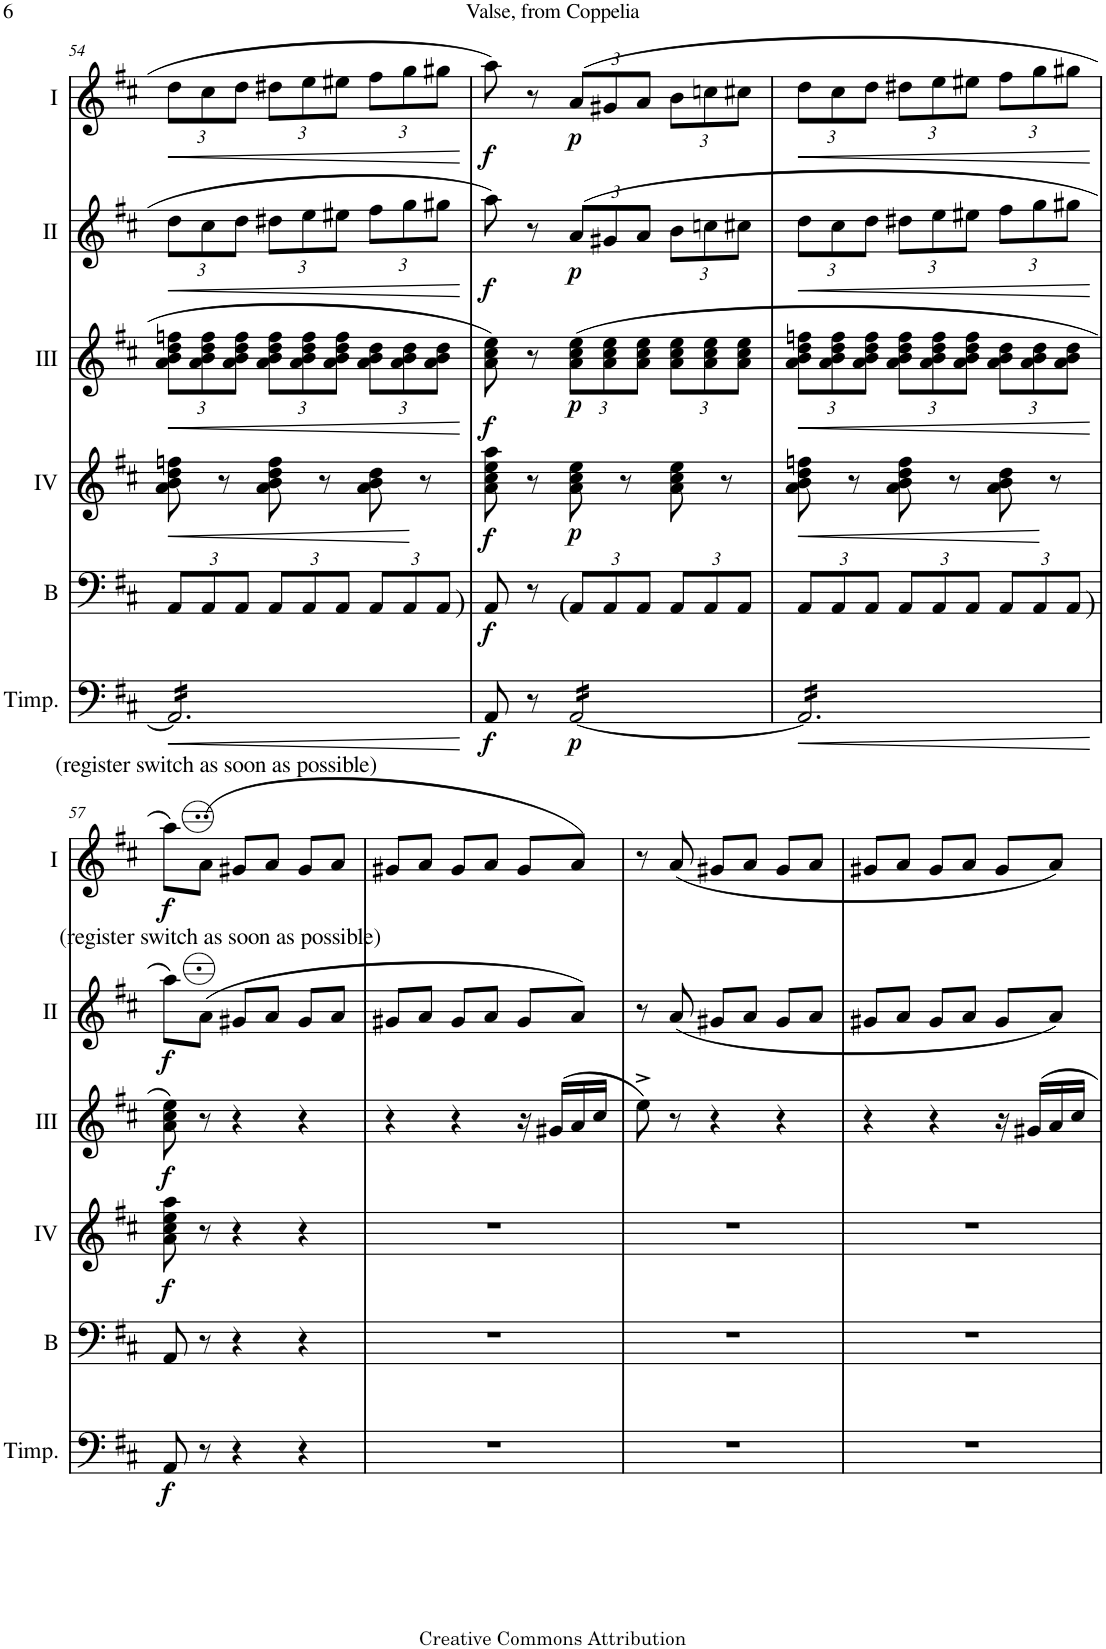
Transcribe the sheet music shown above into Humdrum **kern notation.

**kern	**dynam	**kern	**dynam	**kern	**dynam	**kern	**dynam	**kern	**dynam	**kern	**dynam
*part6	*part6	*part5	*part5	*part4	*part4	*part3	*part3	*part2	*part2	*part1	*part1
*staff6	*staff6	*staff5	*staff5	*staff4	*staff4	*staff3	*staff3	*staff2	*staff2	*staff1	*staff1
*I"Timpani	*	*I"Bass	*	*I"Acc. 4	*	*I"Acc. 3	*	*I"Acc. 2	*	*I"Acc. 1	*
*I'Timp.	*	*I'B	*	*	*	*	*	*	*	*	*
!!LO:PB:g=z
*clefF4	*	*clefF4	*	*clefG2	*	*clefG2	*	*clefG2	*	*clefG2	*
*	*	*Trd7c12	*	*Trd7c12	*	*Trd7c12	*	*	*	*	*
*k[f#c#]	*	*k[f#c#]	*	*k[f#c#]	*	*k[f#c#]	*	*k[f#c#]	*	*k[f#c#]	*
*M3/4	*	*M3/4	*	*M3/4	*	*M3/4	*	*M3/4	*	*M3/4	*
=54	=54	=54	=54	=54	=54	=54	=54	=54	=54	=54	=54
!	!LO:HP:b	!	!	!	!	!	!	!	!	!	!
*	*	*Xbrackettup	*	*	*	*	*	*	*	*	*
!	!	!	!	!	!LO:HP:b	!	!	!	!	!	!
*	*	*	*	*	*	*Xbrackettup	*	*	*	*	*
!	!	!	!	!	!	!	!LO:HP:b	!	!	!	!
*	*	*	*	*	*	*	*	*Xbrackettup	*	*	*
!	!	!	!	!	!	!	!	!	!LO:HP:b	!	!
*	*	*	*	*	*	*	*	*	*	*Xbrackettup	*
!	!	!	!	!	!	!	!	!	!	!	!LO:HP:b
*tremolo	*	*	*	*	*	*	*	*	*	*	*
16AA/]LL	<	12AA/L	.	8a\ 8b\ 8dd\ 8ffn\	<	12a\ 12b\ 12dd\ 12ffn\L	<	12dd\L	<	12dd\L	<
16AA/	.	.	.	.	.	.	.	.	.	.	.
.	.	12AA/	.	.	.	12a\ 12b\ 12dd\ 12ff\	.	12cc#\	.	12cc#\	.
16AA/	.	.	.	8r	.	.	.	.	.	.	.
.	.	12AA/J	.	.	.	12a\ 12b\ 12dd\ 12ff\J	.	12dd\J	.	12dd\J	.
16AA/	.	.	.	.	.	.	.	.	.	.	.
16AA/	.	12AA/L	.	8a\ 8b\ 8dd\ 8ff\	.	12a\ 12b\ 12dd\ 12ff\L	.	12dd#X\L	.	12dd#X\L	.
16AA/	.	.	.	.	.	.	.	.	.	.	.
.	.	12AA/	.	.	.	12a\ 12b\ 12dd\ 12ff\	.	12ee\	.	12ee\	.
16AA/	.	.	.	8r	.	.	.	.	.	.	.
.	.	12AA/J	.	.	.	12a\ 12b\ 12dd\ 12ff\J	.	12ee#X\J	.	12ee#X\J	.
16AA/	.	.	.	.	.	.	.	.	.	.	.
16AA/	.	12AA/L	.	8a\ 8b\ 8dd\	.	12a\ 12b\ 12dd\L	.	12ff#\L	.	12ff#\L	.
16AA/	.	.	.	.	.	.	.	.	.	.	.
.	.	12AA/	.	.	.	12a\ 12b\ 12dd\	.	12gg\	.	12gg\	.
16AA/	.	.	.	8r	[	.	.	.	.	.	.
!	!	!LO:TX:a:t=)	!	!	!	!	!	!	!	!	!
.	.	12AA/J	.	.	.	12a\ 12b\ 12dd\J	.	12gg#X\J	.	12gg#X\J	.
16AA/JJ	.	.	.	.	.	.	.	.	.	.	.
*Xtremolo	*	*	*	*	*	*	*	*	*	*	*
.	[	.	.	.	.	.	[	.	[	.	[
=55	=55	=55	=55	=55	=55	=55	=55	=55	=55	=55	=55
!	!LO:DY:b	!	!LO:DY:b	!	!LO:DY:b	!	!LO:DY:b	!	!LO:DY:b	!	!LO:DY:b
8AA/	f	8AA/	f	8a\ 8cc#\ 8ee\ 8aa\	f	8a\ 8cc#\ 8ee\	f	8aa\	f	8aa\	f
8r	.	8r	.	8r	.	8r	.	8r	.	8r	.
!	!	!LO:TX:a:t=(	!	!	!	!	!	!	!	!	!
!	!LO:DY:b	!	!	!	!LO:DY:b	!	!LO:DY:b	!	!LO:DY:b	!	!LO:DY:b
*tremolo	*	*	*	*	*	*	*	*	*	*	*
[16AA/LL	p	12AA/L	.	8a\ 8cc#\ 8ee\	p	(12a\ 12cc#\ 12ee\L	p	(12a/L	p	(12a/L	p
16AA/	.	.	.	.	.	.	.	.	.	.	.
.	.	12AA/	.	.	.	12a\ 12cc#\ 12ee\	.	12g#X/	.	12g#X/	.
16AA/	.	.	.	8r	.	.	.	.	.	.	.
.	.	12AA/J	.	.	.	12a\ 12cc#\ 12ee\J	.	12a/J	.	12a/J	.
16AA/	.	.	.	.	.	.	.	.	.	.	.
16AA/	.	12AA/L	.	8a\ 8cc#\ 8ee\	.	12a\ 12cc#\ 12ee\L	.	12b\L	.	12b\L	.
16AA/	.	.	.	.	.	.	.	.	.	.	.
.	.	12AA/	.	.	.	12a\ 12cc#\ 12ee\	.	12ccn\	.	12ccn\	.
16AA/	.	.	.	8r	.	.	.	.	.	.	.
.	.	12AA/J	.	.	.	12a\ 12cc#\ 12ee\J	.	12cc#X\J	.	12cc#X\J	.
16AA/JJ	.	.	.	.	.	.	.	.	.	.	.
=56	=56	=56	=56	=56	=56	=56	=56	=56	=56	=56	=56
!	!LO:HP:b	!	!	!	!LO:HP:b	!	!LO:HP:b	!	!LO:HP:b	!	!LO:HP:b
16AA/]LL	<	12AA/L	.	8a\ 8b\ 8dd\ 8ffn\	<	12a\ 12b\ 12dd\ 12ffn\L	<	12dd\L	<	12dd\L	<
16AA/	.	.	.	.	.	.	.	.	.	.	.
.	.	12AA/	.	.	.	12a\ 12b\ 12dd\ 12ff\	.	12cc#\	.	12cc#\	.
16AA/	.	.	.	8r	.	.	.	.	.	.	.
.	.	12AA/J	.	.	.	12a\ 12b\ 12dd\ 12ff\J	.	12dd\J	.	12dd\J	.
16AA/	.	.	.	.	.	.	.	.	.	.	.
16AA/	.	12AA/L	.	8a\ 8b\ 8dd\ 8ff\	.	12a\ 12b\ 12dd\ 12ff\L	.	12dd#X\L	.	12dd#X\L	.
16AA/	.	.	.	.	.	.	.	.	.	.	.
.	.	12AA/	.	.	.	12a\ 12b\ 12dd\ 12ff\	.	12ee\	.	12ee\	.
16AA/	.	.	.	8r	.	.	.	.	.	.	.
.	.	12AA/J	.	.	.	12a\ 12b\ 12dd\ 12ff\J	.	12ee#X\J	.	12ee#X\J	.
16AA/	.	.	.	.	.	.	.	.	.	.	.
16AA/	.	12AA/L	.	8a\ 8b\ 8dd\	.	12a\ 12b\ 12dd\L	.	12ff#\L	.	12ff#\L	.
16AA/	.	.	.	.	.	.	.	.	.	.	.
.	.	12AA/	.	.	.	12a\ 12b\ 12dd\	.	12gg\	.	12gg\	.
16AA/	.	.	.	8r	[	.	.	.	.	.	.
!	!	!LO:TX:a:t=)	!	!	!	!	!	!	!	!	!
.	.	12AA/J	.	.	.	12a\ 12b\ 12dd\J	.	12gg#X\J	.	12gg#X\J	.
16AA/JJ	.	.	.	.	.	.	.	.	.	.	.
*Xtremolo	*	*	*	*	*	*	*	*	*	*	*
.	[	.	.	.	.	.	[	.	[	.	[
!!LO:LB:g=z
=57	=57	=57	=57	=57	=57	=57	=57	=57	=57	=57	=57
!	!LO:DY:b	!	!	!	!LO:DY:b	!	!LO:DY:b	!	!LO:DY:b	!	!LO:DY:b
8AA/	f	8AA/	.	8a\ 8cc#\ 8ee\ 8aa\	f	8a\ 8cc#\ 8ee\)	f	8aa\L)	f	8aa\L)	f
!	!	!	!	!	!	!	!	!	!	!LO:TX:a:t=(register switch as soon as possible)	!
!	!	!	!	!	!	!	!	!LO:TX:a:t=(register switch as soon as possible)	!	!	!
8r	.	8r	.	8r	.	8r	.	(8a\J	.	(8a\J	.
4r	.	4r	.	4r	.	4r	.	8g#X/L	.	8g#X/L	.
.	.	.	.	.	.	.	.	8a/J	.	8a/J	.
4r	.	4r	.	4r	.	4r	.	8g#/L	.	8g#/L	.
.	.	.	.	.	.	.	.	8a/J	.	8a/J	.
=58	=58	=58	=58	=58	=58	=58	=58	=58	=58	=58	=58
2.r	.	2.r	.	2.r	.	4r	.	8g#X/L	.	8g#X/L	.
.	.	.	.	.	.	.	.	8a/J	.	8a/J	.
.	.	.	.	.	.	4r	.	8g#/L	.	8g#/L	.
.	.	.	.	.	.	.	.	8a/J	.	8a/J	.
.	.	.	.	.	.	16r	.	8g#/L	.	8g#/L	.
.	.	.	.	.	.	(16g#X/LL	.	.	.	.	.
.	.	.	.	.	.	16a/	.	8a/J)	.	8a/J)	.
.	.	.	.	.	.	16cc#/JJ	.	.	.	.	.
=59	=59	=59	=59	=59	=59	=59	=59	=59	=59	=59	=59
2.r	.	2.r	.	2.r	.	8ee^\)	.	8r	.	8r	.
.	.	.	.	.	.	8r	.	(8a/	.	(8a/	.
.	.	.	.	.	.	4r	.	8g#X/L	.	8g#X/L	.
.	.	.	.	.	.	.	.	8a/J	.	8a/J	.
.	.	.	.	.	.	4r	.	8g#/L	.	8g#/L	.
.	.	.	.	.	.	.	.	8a/J	.	8a/J	.
=60	=60	=60	=60	=60	=60	=60	=60	=60	=60	=60	=60
2.r	.	2.r	.	2.r	.	4r	.	8g#X/L	.	8g#X/L	.
.	.	.	.	.	.	.	.	8a/J	.	8a/J	.
.	.	.	.	.	.	4r	.	8g#/L	.	8g#/L	.
.	.	.	.	.	.	.	.	8a/J	.	8a/J	.
.	.	.	.	.	.	16r	.	8g#/L	.	8g#/L	.
.	.	.	.	.	.	16g#X/LL	.	.	.	.	.
.	.	.	.	.	.	16a/	.	8a/J)	.	8a/J)	.
.	.	.	.	.	.	16cc#/JJ	.	.	.	.	.
=	=	=	=	=	=	=	=	=	=	=	=
*-	*-	*-	*-	*-	*-	*-	*-	*-	*-	*-	*-
